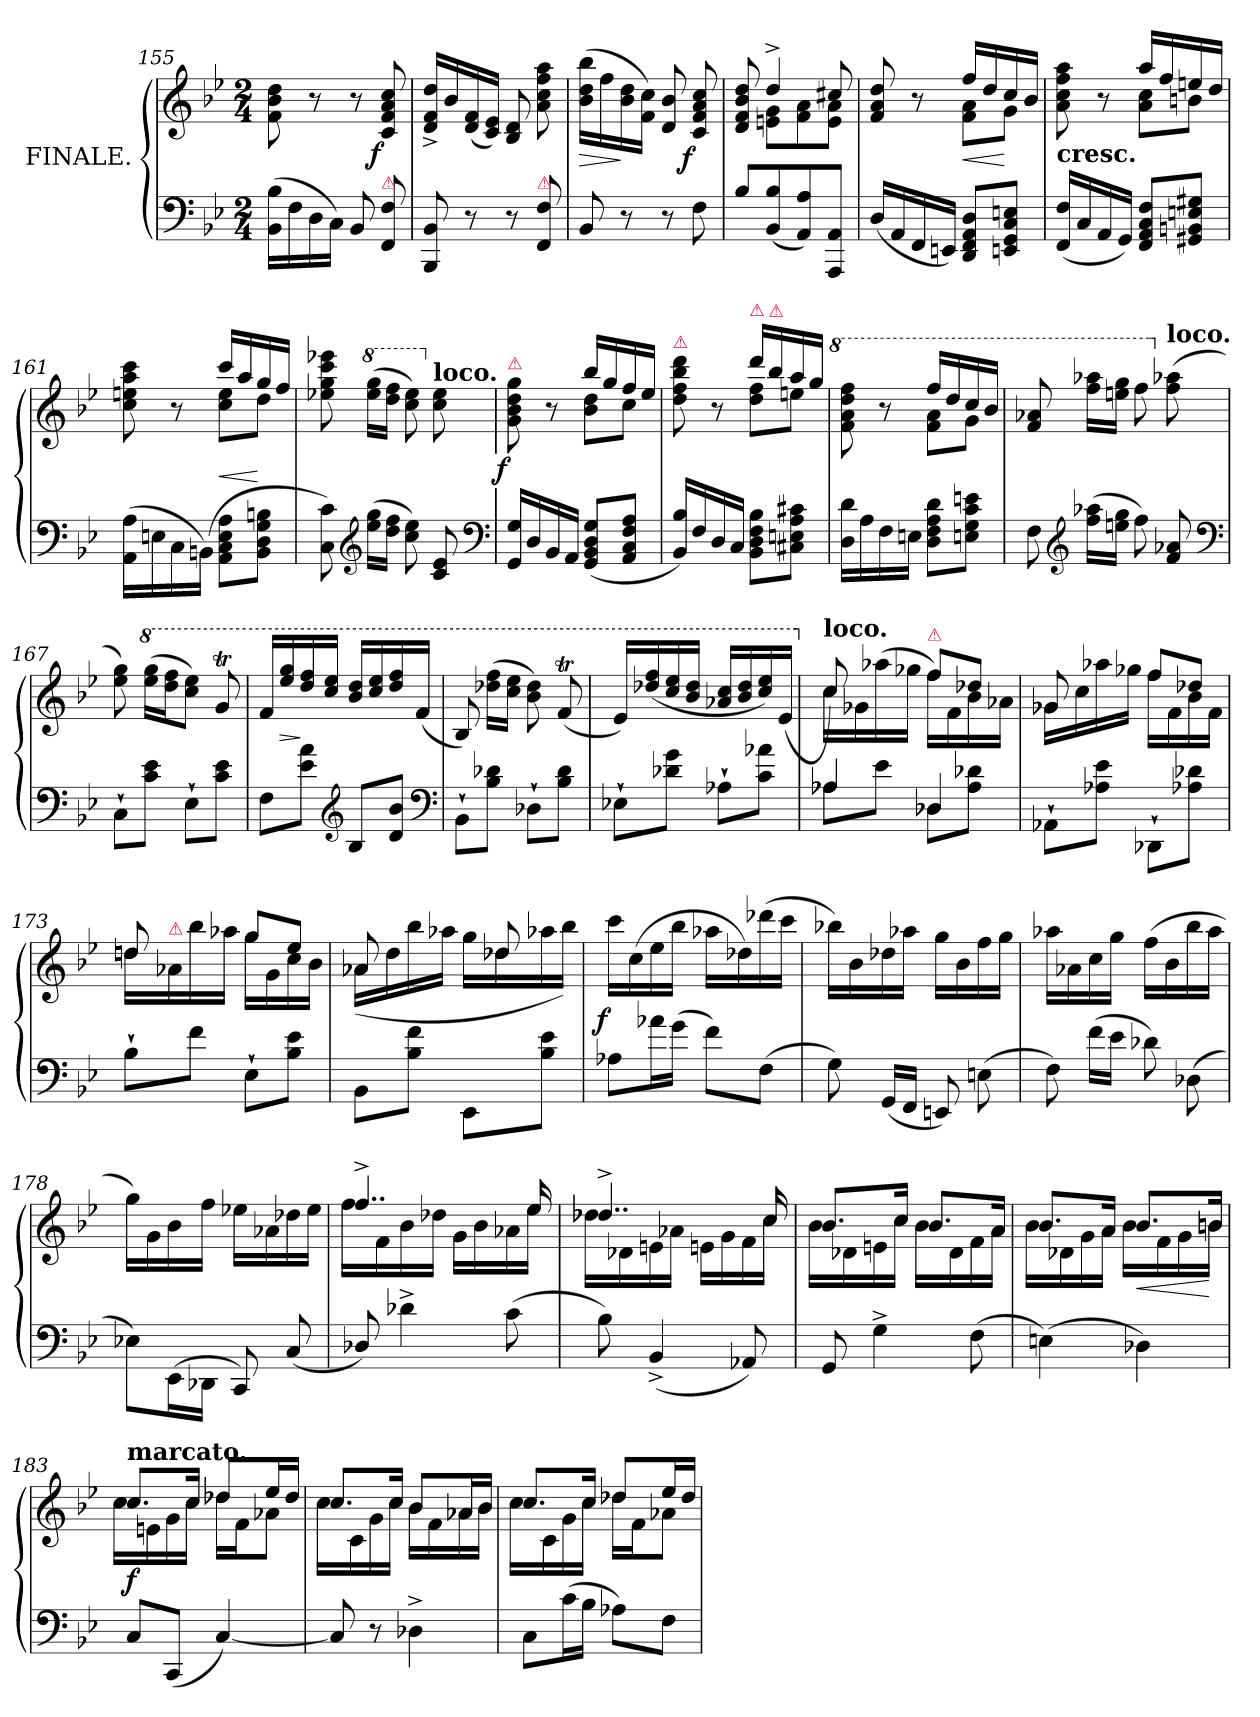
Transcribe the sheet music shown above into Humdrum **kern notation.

**kern	**kern	**dynam
*part1	*part1	*part1
*staff2	*staff1	*staff1/2
*I"FINALE.	*	*
*clefF4	*clefG2	*
*k[b-e-]	*k[b-e-]	*
*g:	*g:	*
*M2/4	*M2/4	*
=155	=155	=155
(>16BB- 16B-LL	8f\ 8b-\ 8dd\	.
16F	.	.
16D	8r	.
16CJJ)	.	.
8BB-/	8r	.
!LO:TX:a:color=crimson:t=⚠	!	!
!	!	!LO:DY:rj
8FF/ 8F/	8c/ 8f/ 8a/ 8cc/	f
=156	=156	=156
8BBB-/ 8BB-/	16d^< 16f^< 16dd^<LL	.
.	16b-	.
8r	(<16d 16f	.
.	16c 16e-JJ)	.
8r	8B- 8d	.
!LO:TX:a:color=crimson:t=⚠	!	!
8FF/ 8F/	8a\ 8cc\ 8ff\ 8aa\	.
=157	=157	=157
8BB-/	(>16b- 16dd 16bb-LL	>
.	16ff	.
8r	16b- 16dd	]
.	16f 16ccJJ)	.
8r	8d 8b-	.
!	!	!LO:DY:rj
8F\	8c/ 8f/ 8a/ 8cc/	f
=158	=158	=158
*	*^	*
8B-L	8d 8f 8b- 8dd	8rAyy	.
(>8BB- 8B-	4dd^>	8en 8gL	.
8AA 8A)	.	8f 8a	.
8AAA 8AAJ	8cc#X	8e 8aJ	.
=159	=159	=159	=159
(<16DLL	8f 8a 8dd	4rcyy	.
16AA	.	.	.
16FF	8r	.	.
16EEnJJ)	.	.	.
8DD 8FF 8AA 8DL	16ffLL	8f 8aL	<
.	16dd	.	.
8EEn 8GG 8C 8EnJ	16cc	8gJ	[
.	16b-JJ	.	.
=160	=160	=160	=160
!	!LO:TX:c:B:t=cresc.	!	!
(<16FF 16FLL	4reeeyy	8a 8cc 8ff 8aa	.
16C	.	.	.
16AA	.	8r	.
16GGJJ)	.	.	.
8FF 8AA 8C 8FL	16aaLL	8a 8ccL	.
.	16ff	.	.
8GG#X 8BBn 8En 8G#XJ	16een	8bnJ	.
.	16ddJJ	.	.
=161	=161	=161	=161
(<16AA 16ALL	4reeeyy	8cc 8een 8aa 8ccc	.
16En	.	.	.
16C	.	8r	.
(16BBnJJ)	.	.	.
8AA 8C 8E 8AL	16cccLL	8cc 8eeL	<
.	16aa	.	.
8BB 8D 8G 8BnJ	16gg	8ddJ	[
.	16ffJJ	.	.
*	*v	*v	*
=162	=162	=162
8C 8c)	8ee-X 8gg 8ccc 8eee-X	.
*clefG2	*	*
*	*8va	*
(>16ee- 16ggLL	(>16eee- 16gggLL	.
16dd 16ffJJ	16ddd 16fffJJ	.
8cc 8ee-)	8ccc 8eee-)	.
*	*X8va	*
!	!LO:TX:a:B:t=loco.	!
8c 8e-	8cc 8ee-	.
*clefF4	*	*
=163	=163	=163
*	*^	*
!	!LO:TX:a:color=crimson:t=⚠	!	!
!	!	!	!LO:DY:rj
16GG 16GLL	4rcccyy	8g 8b- 8dd 8gg	f
16D	.	.	.
16BB-	.	8r	.
16AAJJ	.	.	.
(<8GG/ 8BB-/ 8D/ 8G/L	16bb-LL	8b- 8ddL	.
.	16gg	.	.
8AA 8C 8F 8AJ	16ff	8ccJ	.
.	16ee-JJ	.	.
=164	=164	=164	=164
!	!LO:TX:a:B:color=crimson:t=⚠	!	!
16BB-/ 16B-/LL)	4rbbbyy	8dd 8ff 8bb- 8ddd	.
16F	.	.	.
16D	.	8r	.
16CJJ	.	.	.
!	!LO:TX:a:B:color=crimson:t=⚠	!	!
8BB- 8D 8F 8B-L	16dddLL	8dd 8ffL	.
!	!LO:TX:a:B:color=crimson:t=⚠	!	!
.	16bb-	.	.
8C#X 8En 8A 8c#XJ	16aa	8eenJ	.
.	16ggJJ	.	.
=165	=165	=165	=165
*	*8va	*	*
16D 16dLL	4rcccyy	8ff 8aa 8ddd 8fff	.
16A	.	.	.
16F	.	8r	.
16EnJJ	.	.	.
8D 8F 8A 8dL	16fffLL	8ff 8aaL	.
.	16ddd	.	.
8En 8G 8c 8enJ	16ccc	8ggJ	.
.	16bb-JJ	.	.
*	*v	*v	*
=166	=166	=166
8F	8ff 8aa-X	.
*clefG2	*	*
(>16ff 16aa-XLL	16fff 16aaa-XLL	.
16een 16ggJJ	16eeen 16gggJJ	.
8ff)	8fff	.
*	*X8va	*
!	!LO:TX:a:B:t=loco.	!
8f 8a-X	(>8ff 8aa-X	.
*clefF4	*	*
=167	=167	=167
8C`>L	8ee- 8gg)	.
*	*8va	*
8c 8e-J	(>16eee- 16gggLL	.
.	16ddd 16fffJ	.
8E-`>L	8ccc 8eee-J)	.
8c 8e-J	8ggT	.
=168	=168	=168
8FL	16ff/LL	.
.	16eee- 16ggg	>
8e- 8aJ	16ddd 16fff	]
.	16ccc 16eee-JJ	.
*clefG2	*	*
8B-L	16bb-/ 16ddd/LL	.
.	16ccc 16eee-	.
8d 8b-J	16ddd 16fff	.
.	(<16ffJJ	.
*clefF4	*	*
=169	=169	=169
8BB-`>L	8b-)	.
8B- 8d-XJ	(>16ddd-X\ 16fff\LL	.
.	16ccc 16eee-JJ	.
8D-X`>L	8bb- 8ddd-)	.
8B- 8d-J	(<8ffT	.
=170	=170	=170
8E-X`>L	16ee-/LL)	.
.	(<16ddd-X 16fff	.
8d-X 8gJ	16ccc 16eee-	.
.	16bb- 16ddd-JJ	.
8A-X`>L	16aa-X 16cccLL	.
.	16bb- 16ddd-	.
8c 8a-XJ	16ccc 16eee-)	.
.	(<16ee-JJ	.
=171	=171	=171
*^	*	*
*	*	*X8va	*
*	*	*^	*
!	!	!LO:TX:a:B:t=loco.	!	!
8A-XL	4A-X/	8cc)	16ccLL	.
.	.	.	16g-X	.
8e-\J	.	8reeeyy	(>16aa-X	.
.	.	.	16gg-XJJ	.
!	!	!LO:TX:a:B:color=crimson:t=⚠	!	!
8D-XL	4D-X/	8ffL	16ffLL)	.
.	.	.	16f	.
8A-\ 8d-X\J	.	8dd-XJ	16b-	.
.	.	.	16a-XJJ	.
*v	*v	*	*	*
=172	=172	=172	=172
8AA-X`>L	8g-X	16g-XLL	.
.	.	16cc	.
8A-X 8e-J	8reeeyy	16aa-X	.
.	.	16gg-XJJ	.
8DD-X`>\L	8ffL	16ffLL	.
.	.	16f	.
8A-X 8d-XJ	8dd-XJ	16b-	.
.	.	16fJJ	.
=173	=173	=173	=173
8B-`>L	8ddn	16ddnLL	.
!	!	!LO:TX:a:color=crimson:t=⚠	!
.	.	16a-X	.
8fJ	8reeeyy	16bb-	.
.	.	16aa-XJJ	.
8E-`>L	8ggL	16ggLL	.
.	.	16g	.
8B- 8e-J	8ee-J	16cc	.
.	.	16b-JJ	.
=174	=174	=174	=174
8BB-L	8a-X	(>16a-XLL	.
.	.	16dd	.
8B- 8fJ	8reeeyy	16bb-	.
.	.	16aa-XJJ	.
8EE-L	16reeeyy	16ggLL	.
.	8dd-X	16dd-X	.
8B- 8e-J	.	16aa-X	.
.	16reeeyy	16bb-JJ)	.
=175	=175	=175	=175
!	!	!	!LO:DY:rj
*	*v	*v	*
8A-XL	16cccLL	f
.	(>16cc	.
16a-XL	16ee-	.
(>16gJJ	16bb-JJ	.
8fL)	16aa-XLL	.
.	16dd-X)	.
(>8FJ	(>16ddd-X	.
.	16cccJJ	.
=176	=176	=176
8G)	16bb-XLL)	.
.	16b-	.
(<16GGLL	16dd-X	.
16FFJJ	16aa-XJJ	.
8EEn)	16ggLL	.
.	16b-	.
(>8En	16ff	.
.	16ggJJ	.
=177	=177	=177
8F)	16aa-XLL	.
.	16a-X	.
(>16fLL	16cc	.
16e-JJ	16ggJJ	.
8d-X)	(>16ffLL	.
.	16b-	.
(>8D-X	16bb-	.
.	16aa-JJ	.
=178	=178	=178
8E-XL)	16ggLL)	.
.	16g	.
(>16EE-\L	16b-	.
16DD-XJJ	16ffJJ	.
8CC)	16ee-XLL	.
.	16a-X	.
(<8C	16dd-X	.
.	16ee-JJ	.
=179	=179	=179
*	*^	*
8D-X/)	4..ff^>	16ffLL	.
.	.	16f	.
4d-X^<	.	16b-	.
.	.	16dd-XJJ	.
.	.	16gLL	.
.	.	16b-	.
(>8c	.	16a-X	.
.	16ee-	16ee-JJ	.
=180	=180	=180	=180
8B-)	4..dd-X^>	16dd-XLL	.
.	.	16d-X	.
(<4BB-^>	.	16en	.
.	.	16a-XJJ	.
.	.	16enLL	.
.	.	16g	.
8AA-X)	.	16f	.
.	16cc	16ccJJ	.
=181	=181	=181	=181
8GG	8.b-L	16b-LL	.
.	.	16d-X	.
4G^>	.	16en	.
.	16ccJk	16ccJJ	.
.	8.b-L	16b-LL	.
.	.	16d-	.
(>8F	.	16f	.
.	16aJk	16aJJ	.
=182	=182	=182	=182
(>4En)	8.b-L	16b-LL	.
.	.	16d-X	.
.	.	16g	.
.	16aJk	16aJJ	.
4D-X)	8.b-L	16b-LL	<
.	.	16f	.
.	.	16g	.
.	16bnJk	16bnJJ	[
=183	=183	=183	=183
!	!LO:TX:a:B:t=marcato.	!	!
8CL	8.ccL	16ccLL	f
.	.	16en	.
(<8CCJ	.	16g	.
.	16ccJk	16ccJJ	.
[4C)	8dd-XL	16dd-XLL	.
.	.	16fJ	.
.	16ee-L	8a-XJ	.
.	16dd-JJ	.	.
=184	=184	=184	=184
8C]	8.ccL	16ccLL	.
.	.	16c	.
8r	.	16g	.
.	16ccJk	16ccJJ	.
4D-X^>	8b-L	16b-LL	.
.	.	16f	.
.	16a-XL	16a-X	.
.	16b-JJ	16b-JJ	.
=185	=185	=185	=185
8CL	8.ccL	16ccLL	.
.	.	16c	.
(>16cL	.	16g	.
16B-JJ	16ccJk	16ccJJ	.
8A-XL)	8dd-XL	16dd-XLL	.
.	.	16fJ	.
8FJ	16ee-L	8a-XJ	.
.	16dd-JJ	.	.
*	*v	*v	*
=	=	=
*-	*-	*-
